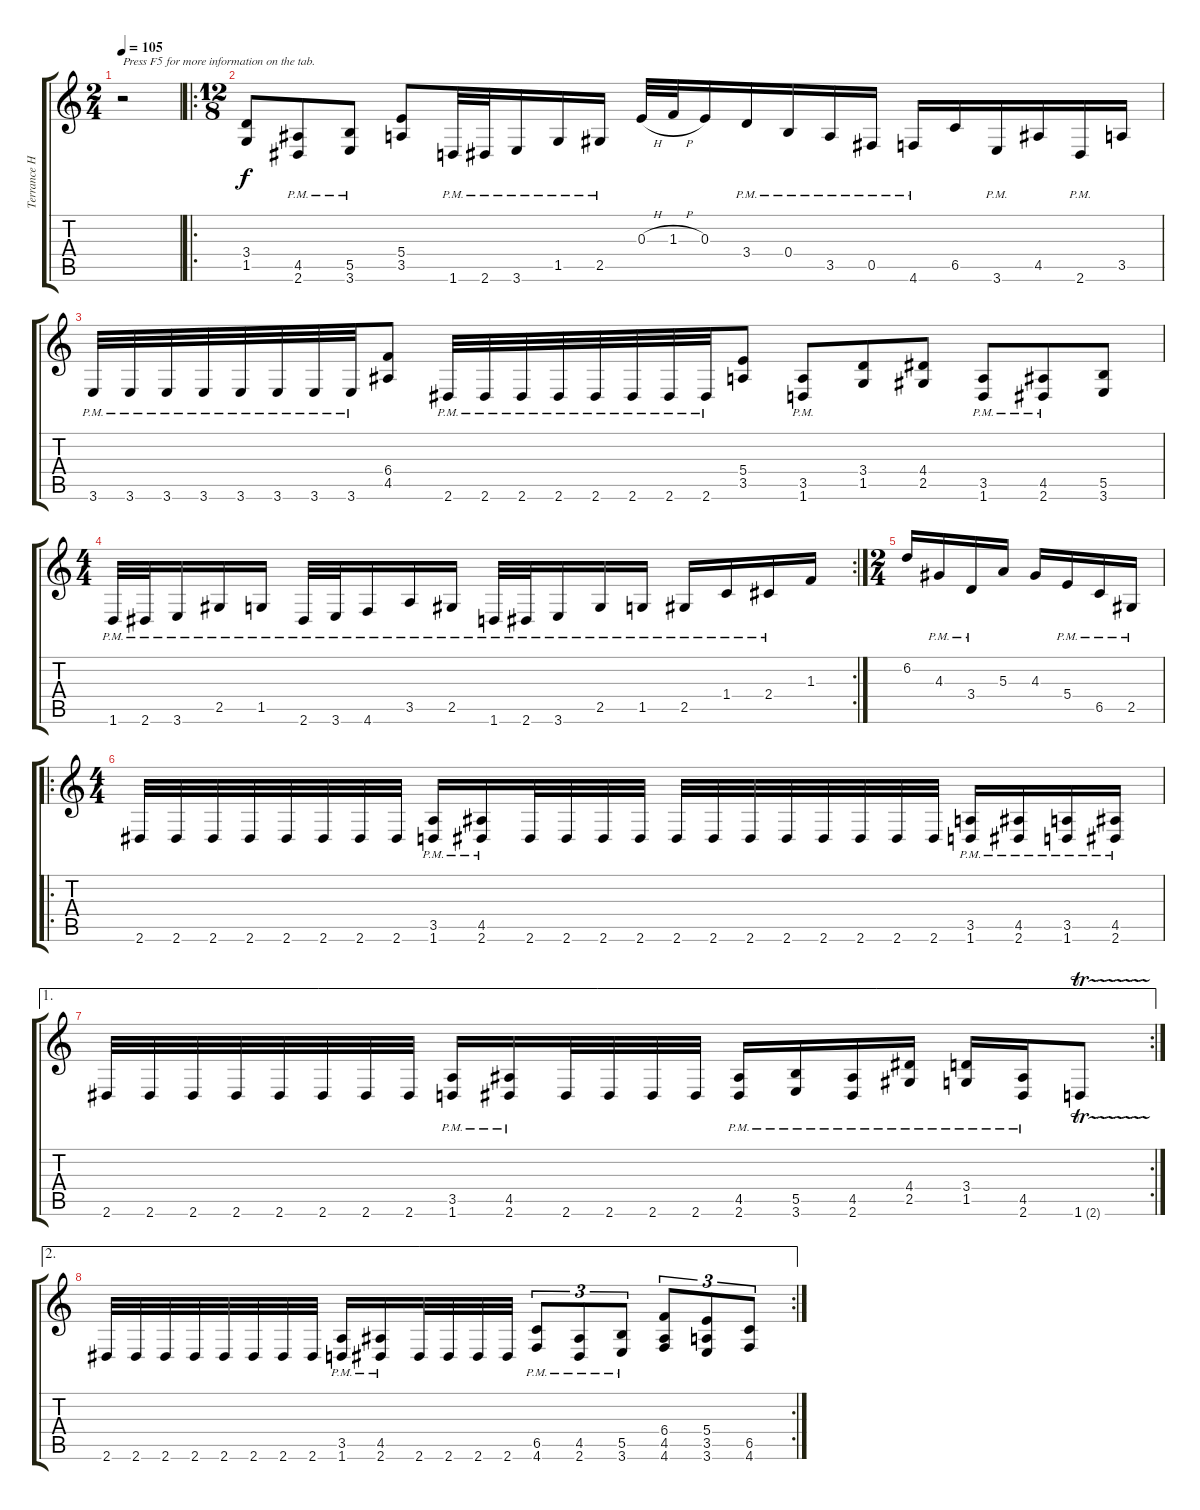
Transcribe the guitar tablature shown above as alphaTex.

\track ("Terrance Hobbs" "Terrance H") {instrument overdrivenguitar}
\staff {score tabs}
\tuning (Db4 Ab3 E3 B2 Gb2 Db2) {hide}
\ts (2 4)
\tempo 105
\clef g2
\ks c
r.2{txt "Press F5 for more information on the tab." dy f instrument overdrivenguitar} |
\ro
\ts (12 8)
(3.4 1.5).8 (4.5{pm} 2.6{pm}).8 (5.5{pm} 3.6{pm}).8 (5.4 3.5).8 1.6{pm}.32 2.6{pm}.32 3.6{pm}.16 1.5{pm}.16 2.5{pm}.16 0.3{h}.32 1.3{h}.32 0.3.16 3.4{pm}.16 0.4{pm}.16 3.5{pm}.16 0.5{pm}.16 4.6{pm}.16 6.5.16 3.6{pm}.16 4.5.16 2.6{pm}.16 3.5.16 |
3.6{pm}.32 3.6{pm}.32 3.6{pm}.32 3.6{pm}.32 3.6{pm}.32 3.6{pm}.32 3.6{pm}.32 3.6{pm}.32 (6.4 4.5).8 2.6{pm}.32 2.6{pm}.32 2.6{pm}.32 2.6{pm}.32 2.6{pm}.32 2.6{pm}.32 2.6{pm}.32 2.6{pm}.32 (5.4 3.5).8 (3.5{pm} 1.6{pm}).8 (3.4 1.5).8 (4.4 2.5).8 (3.5{pm} 1.6{pm}).8 (4.5{pm} 2.6{pm}).8 (5.5 3.6).8 |
\rc 2
\ts (4 4)
1.6{pm}.32 2.6{pm}.32 3.6{pm}.16 2.5{pm}.16 1.5{pm}.16 2.6{pm}.32 3.6{pm}.32 4.6{pm}.16 3.5{pm}.16 2.5{pm}.16 1.6{pm}.32 2.6{pm}.32 3.6{pm}.16 2.5{pm}.16 1.5{pm}.16 2.5{pm}.16 1.4{pm}.16 2.4{pm}.16 1.3.16 |
\ts (2 4)
6.2.16 4.3{pm}.16 3.4{pm}.16 5.3.16 4.3.16 5.4{pm}.16 6.5{pm}.16 2.5{pm}.16 |
\ro
\ts (4 4)
2.6.32 2.6.32 2.6.32 2.6.32 2.6.32 2.6.32 2.6.32 2.6.32 (3.5{pm} 1.6{pm}).16 (4.5{pm} 2.6{pm}).16 2.6.32 2.6.32 2.6.32 2.6.32 2.6.32 2.6.32 2.6.32 2.6.32 2.6.32 2.6.32 2.6.32 2.6.32 (3.5{pm} 1.6{pm}).16 (4.5{pm} 2.6{pm}).16 (3.5{pm} 1.6{pm}).16 (4.5{pm} 2.6{pm}).16 |
\ae 1
\rc 2
2.6.32 2.6.32 2.6.32 2.6.32 2.6.32 2.6.32 2.6.32 2.6.32 (3.5{pm} 1.6{pm}).16 (4.5{pm} 2.6{pm}).16 2.6.32 2.6.32 2.6.32 2.6.32 (4.5{pm} 2.6{pm}).16 (5.5{pm} 3.6{pm}).16 (4.5{pm} 2.6{pm}).16 (4.4{pm} 2.5{pm}).16 (3.4{pm} 1.5{pm}).16 (4.5{pm} 2.6{pm}).16 1.6{tr (2 32)}.8 |
\ae 2
\rc 2
2.6.32 2.6.32 2.6.32 2.6.32 2.6.32 2.6.32 2.6.32 2.6.32 (3.5{pm} 1.6{pm}).16 (4.5{pm} 2.6{pm}).16 2.6.32 2.6.32 2.6.32 2.6.32 (6.5{pm} 4.6{pm}).8{tu (3 2)} (4.5{pm} 2.6{pm}).8{tu (3 2)} (5.5{pm} 3.6{pm}).8{tu (3 2)} (6.4 4.5 4.6).8{tu (3 2)} (5.4 3.5 3.6).8{tu (3 2)} (6.5 4.6).8{tu (3 2)}
